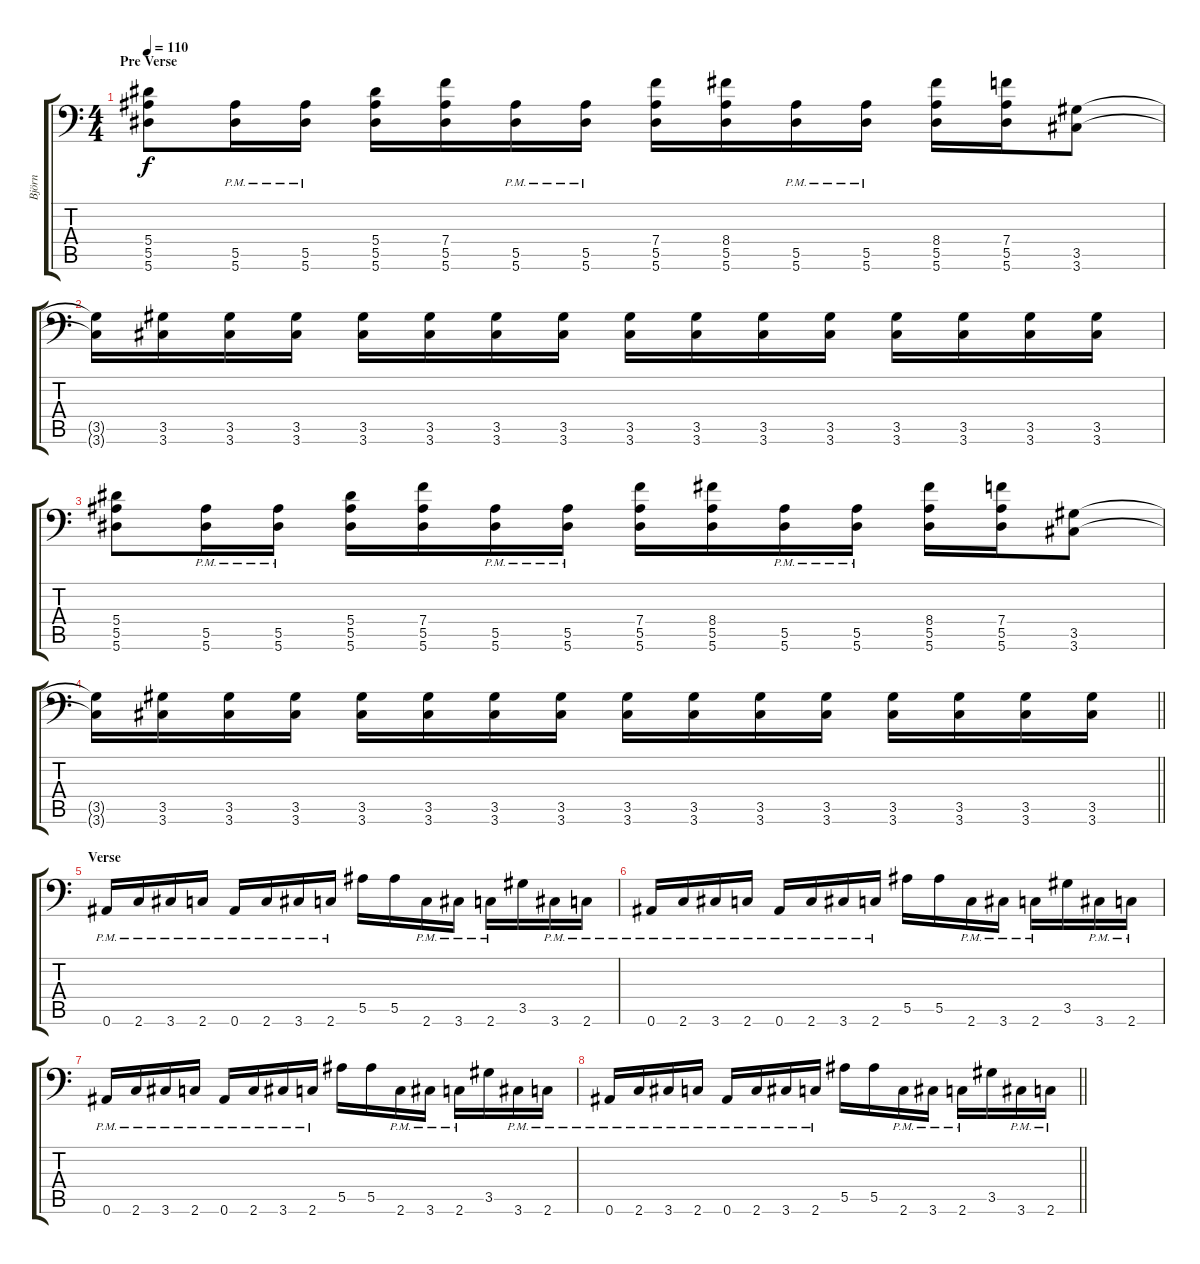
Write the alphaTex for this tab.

\track ("Björn" "Björn") {instrument distortionguitar}
\staff {score tabs}
\tuning (C4 G3 Eb3 Bb2 F2 Bb1) {hide}
\ts (4 4)
\section ("" "Pre Verse")
\tempo 110
\clef f4
\ks c
(5.4 5.5 5.6).8{dy f} (5.5{pm} 5.6{pm}).16 (5.5{pm} 5.6{pm}).16 (5.4 5.5 5.6).16 (7.4 5.5 5.6).16 (5.5{pm} 5.6{pm}).16 (5.5{pm} 5.6{pm}).16 (7.4 5.5 5.6).16 (8.4 5.5 5.6).16 (5.5{pm} 5.6{pm}).16 (5.5{pm} 5.6{pm}).16 (8.4 5.5 5.6).16 (7.4 5.5 5.6).16 (3.5 3.6).8 |
(3.5{t} 3.6{t}).16 (3.5 3.6).16 (3.5 3.6).16 (3.5 3.6).16 (3.5 3.6).16 (3.5 3.6).16 (3.5 3.6).16 (3.5 3.6).16 (3.5 3.6).16 (3.5 3.6).16 (3.5 3.6).16 (3.5 3.6).16 (3.5 3.6).16 (3.5 3.6).16 (3.5 3.6).16 (3.5 3.6).16 |
(5.4 5.5 5.6).8 (5.5{pm} 5.6{pm}).16 (5.5{pm} 5.6{pm}).16 (5.4 5.5 5.6).16 (7.4 5.5 5.6).16 (5.5{pm} 5.6{pm}).16 (5.5{pm} 5.6{pm}).16 (7.4 5.5 5.6).16 (8.4 5.5 5.6).16 (5.5{pm} 5.6{pm}).16 (5.5{pm} 5.6{pm}).16 (8.4 5.5 5.6).16 (7.4 5.5 5.6).16 (3.5 3.6).8 |
\barLineRight lightlight
(3.5{t} 3.6{t}).16 (3.5 3.6).16 (3.5 3.6).16 (3.5 3.6).16 (3.5 3.6).16 (3.5 3.6).16 (3.5 3.6).16 (3.5 3.6).16 (3.5 3.6).16 (3.5 3.6).16 (3.5 3.6).16 (3.5 3.6).16 (3.5 3.6).16 (3.5 3.6).16 (3.5 3.6).16 (3.5 3.6).16 |
\section ("" "Verse")
0.6{pm}.16 2.6{pm}.16 3.6{pm}.16 2.6{pm}.16 0.6{pm}.16 2.6{pm}.16 3.6{pm}.16 2.6{pm}.16 5.5.16 5.5.16 2.6{pm}.16 3.6{pm}.16 2.6{pm}.16 3.5.16 3.6{pm}.16 2.6{pm}.16 |
0.6{pm}.16 2.6{pm}.16 3.6{pm}.16 2.6{pm}.16 0.6{pm}.16 2.6{pm}.16 3.6{pm}.16 2.6{pm}.16 5.5.16 5.5.16 2.6{pm}.16 3.6{pm}.16 2.6{pm}.16 3.5.16 3.6{pm}.16 2.6{pm}.16 |
0.6{pm}.16 2.6{pm}.16 3.6{pm}.16 2.6{pm}.16 0.6{pm}.16 2.6{pm}.16 3.6{pm}.16 2.6{pm}.16 5.5.16 5.5.16 2.6{pm}.16 3.6{pm}.16 2.6{pm}.16 3.5.16 3.6{pm}.16 2.6{pm}.16 |
\barLineRight lightlight
0.6{pm}.16 2.6{pm}.16 3.6{pm}.16 2.6{pm}.16 0.6{pm}.16 2.6{pm}.16 3.6{pm}.16 2.6{pm}.16 5.5.16 5.5.16 2.6{pm}.16 3.6{pm}.16 2.6{pm}.16 3.5.16 3.6{pm}.16 2.6{pm}.16
